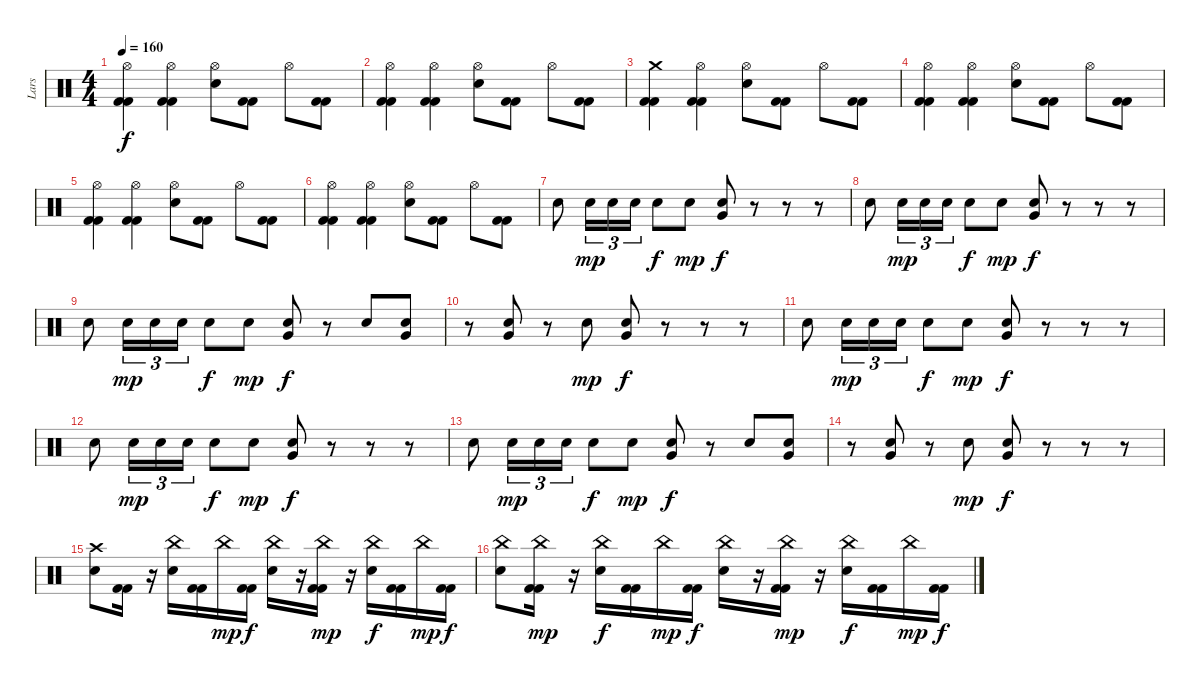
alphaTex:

\track ("Lars" "Lars") {instrument percussion}
\staff {score}
\articulation defaults
\ts (4 4)
\tempo 160
\clef neutral
\ks c
("Hi-Hat (open)" "Kick (hit) 2" "Kick (hit) 2").4{dy f} ("Hi-Hat (open)" "Kick (hit) 2" "Kick (hit) 2").4 ("Hi-Hat (open)" "Electric Snare (hit)").8 ("Kick (hit) 2" "Kick (hit) 2").8 "Hi-Hat (open)".8 ("Kick (hit) 2" "Kick (hit) 2").8 |
("Hi-Hat (open)" "Kick (hit) 2" "Kick (hit) 2").4 ("Hi-Hat (open)" "Kick (hit) 2" "Kick (hit) 2").4 ("Hi-Hat (open)" "Electric Snare (hit)").8 ("Kick (hit) 2" "Kick (hit) 2").8 "Hi-Hat (open)".8 ("Kick (hit) 2" "Kick (hit) 2").8 |
("Crash medium (hit)" "Kick (hit) 2" "Kick (hit) 2").4 ("Hi-Hat (open)" "Kick (hit) 2" "Kick (hit) 2").4 ("Hi-Hat (open)" "Electric Snare (hit)").8 ("Kick (hit) 2" "Kick (hit) 2").8 "Hi-Hat (open)".8 ("Kick (hit) 2" "Kick (hit) 2").8 |
("Hi-Hat (open)" "Kick (hit) 2" "Kick (hit) 2").4 ("Hi-Hat (open)" "Kick (hit) 2" "Kick (hit) 2").4 ("Hi-Hat (open)" "Electric Snare (hit)").8 ("Kick (hit) 2" "Kick (hit) 2").8 "Hi-Hat (open)".8 ("Kick (hit) 2" "Kick (hit) 2").8 |
("Hi-Hat (open)" "Kick (hit) 2" "Kick (hit) 2").4 ("Hi-Hat (open)" "Kick (hit) 2" "Kick (hit) 2").4 ("Hi-Hat (open)" "Electric Snare (hit)").8 ("Kick (hit) 2" "Kick (hit) 2").8 "Hi-Hat (open)".8 ("Kick (hit) 2" "Kick (hit) 2").8 |
("Hi-Hat (open)" "Kick (hit) 2" "Kick (hit) 2").4 ("Hi-Hat (open)" "Kick (hit) 2" "Kick (hit) 2").4 ("Hi-Hat (open)" "Electric Snare (hit)").8 ("Kick (hit) 2" "Kick (hit) 2").8 "Hi-Hat (open)".8 ("Kick (hit) 2" "Kick (hit) 2").8 |
"Electric Snare (hit)".8 "Electric Snare (hit)".16{tu (3 2) dy mp} "Electric Snare (hit)".16{tu (3 2)} "Electric Snare (hit)".16{tu (3 2)} "Electric Snare (hit)".8{dy f} "Electric Snare (hit)".8{dy mp} ("Electric Snare (hit)" "Very Low Tom (hit)").8{dy f} r.8 r.8 r.8 |
"Electric Snare (hit)".8 "Electric Snare (hit)".16{tu (3 2) dy mp} "Electric Snare (hit)".16{tu (3 2)} "Electric Snare (hit)".16{tu (3 2)} "Electric Snare (hit)".8{dy f} "Electric Snare (hit)".8{dy mp} ("Electric Snare (hit)" "Very Low Tom (hit)").8{dy f} r.8 r.8 r.8 |
"Electric Snare (hit)".8 "Electric Snare (hit)".16{tu (3 2) dy mp} "Electric Snare (hit)".16{tu (3 2)} "Electric Snare (hit)".16{tu (3 2)} "Electric Snare (hit)".8{dy f} "Electric Snare (hit)".8{dy mp} ("Electric Snare (hit)" "Very Low Tom (hit)").8{dy f} r.8 "Electric Snare (hit)".8 ("Electric Snare (hit)" "Very Low Tom (hit)").8 |
r.8 ("Electric Snare (hit)" "Very Low Tom (hit)").8 r.8 "Electric Snare (hit)".8{dy mp} ("Electric Snare (hit)" "Very Low Tom (hit)").8{dy f} r.8 r.8 r.8 |
"Electric Snare (hit)".8 "Electric Snare (hit)".16{tu (3 2) dy mp} "Electric Snare (hit)".16{tu (3 2)} "Electric Snare (hit)".16{tu (3 2)} "Electric Snare (hit)".8{dy f} "Electric Snare (hit)".8{dy mp} ("Electric Snare (hit)" "Very Low Tom (hit)").8{dy f} r.8 r.8 r.8 |
"Electric Snare (hit)".8 "Electric Snare (hit)".16{tu (3 2) dy mp} "Electric Snare (hit)".16{tu (3 2)} "Electric Snare (hit)".16{tu (3 2)} "Electric Snare (hit)".8{dy f} "Electric Snare (hit)".8{dy mp} ("Electric Snare (hit)" "Very Low Tom (hit)").8{dy f} r.8 r.8 r.8 |
"Electric Snare (hit)".8 "Electric Snare (hit)".16{tu (3 2) dy mp} "Electric Snare (hit)".16{tu (3 2)} "Electric Snare (hit)".16{tu (3 2)} "Electric Snare (hit)".8{dy f} "Electric Snare (hit)".8{dy mp} ("Electric Snare (hit)" "Very Low Tom (hit)").8{dy f} r.8 "Electric Snare (hit)".8 ("Electric Snare (hit)" "Very Low Tom (hit)").8 |
r.8 ("Electric Snare (hit)" "Very Low Tom (hit)").8 r.8 "Electric Snare (hit)".8{dy mp} ("Electric Snare (hit)" "Very Low Tom (hit)").8{dy f} r.8 r.8 r.8 |
("Crash high (hit)" "Electric Snare (hit)").8 ("Kick (hit) 2" "Kick (hit) 2").16 r.16 ("China (hit)" "Electric Snare (hit)").16 ("Kick (hit) 2" "Kick (hit) 2").16 "China (hit)".16{dy mp} ("Kick (hit) 2" "Kick (hit) 2").16{dy f} ("China (hit)" "Electric Snare (hit)").16 r.16 ("China (hit)" "Kick (hit) 2" "Kick (hit) 2").16{dy mp} r.16 ("China (hit)" "Electric Snare (hit)").16{dy f} ("Kick (hit) 2" "Kick (hit) 2").16 "China (hit)".16{dy mp} ("Kick (hit) 2" "Kick (hit) 2").16{dy f} |
("China (hit)" "Electric Snare (hit)").8 ("China (hit)" "Kick (hit) 2" "Kick (hit) 2").16{dy mp} r.16 ("China (hit)" "Electric Snare (hit)").16{dy f} ("Kick (hit) 2" "Kick (hit) 2").16 "China (hit)".16{dy mp} ("Kick (hit) 2" "Kick (hit) 2").16{dy f} ("China (hit)" "Electric Snare (hit)").16 r.16 ("China (hit)" "Kick (hit) 2" "Kick (hit) 2").16{dy mp} r.16 ("China (hit)" "Electric Snare (hit)").16{dy f} ("Kick (hit) 2" "Kick (hit) 2").16 "China (hit)".16{dy mp} ("Kick (hit) 2" "Kick (hit) 2").16{dy f}
